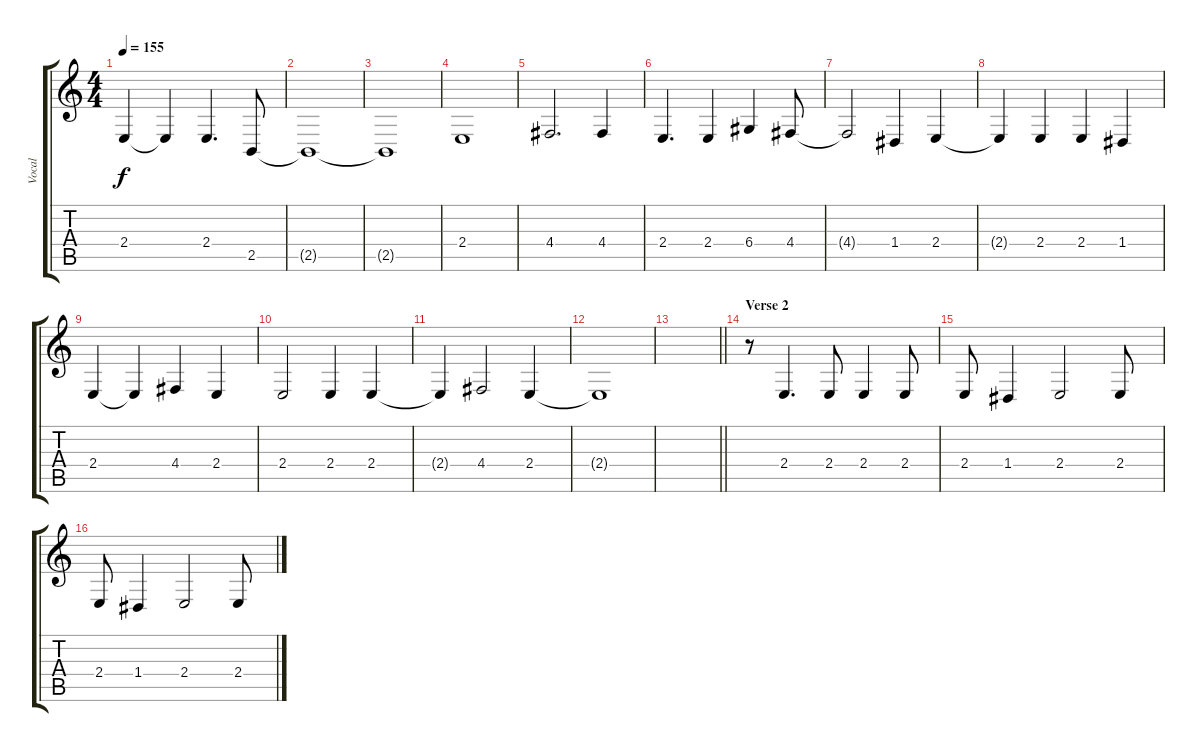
\track ("Vocal" "Vocal") {instrument oboe}
\staff {score tabs}
\tuning (E4 B3 G3 D3 A2 E2) {hide}
\ts (4 4)
\tempo 155
\clef g2
\ks c
2.4.4{dy f} 2.4{t}.4 2.4.4{d} 2.5.8{volume 12} |
2.5{t}.1 |
2.5{t}.1 |
2.4.1{volume 16} |
4.4.2{d} 4.4.4 |
2.4.4{d} 2.4.4 6.4.4 4.4.8 |
4.4{t}.2 1.4.4 2.4.4 |
2.4{t}.4 2.4.4 2.4.4 1.4.4 |
2.4.4 2.4{t}.4 4.4.4 2.4.4 |
2.4.2 2.4.4 2.4.4 |
2.4{t}.4 4.4.2 2.4.4{volume 10} |
2.4{t}.1 |
\barLineRight lightlight
|
\section ("" "Verse 2")
r.8{volume 16 instrument oboe} 2.4.4{d} 2.4.8 2.4.4 2.4.8 |
2.4.8 1.4.4 2.4.2 2.4.8 |
2.4.8 1.4.4 2.4.2 2.4.8
